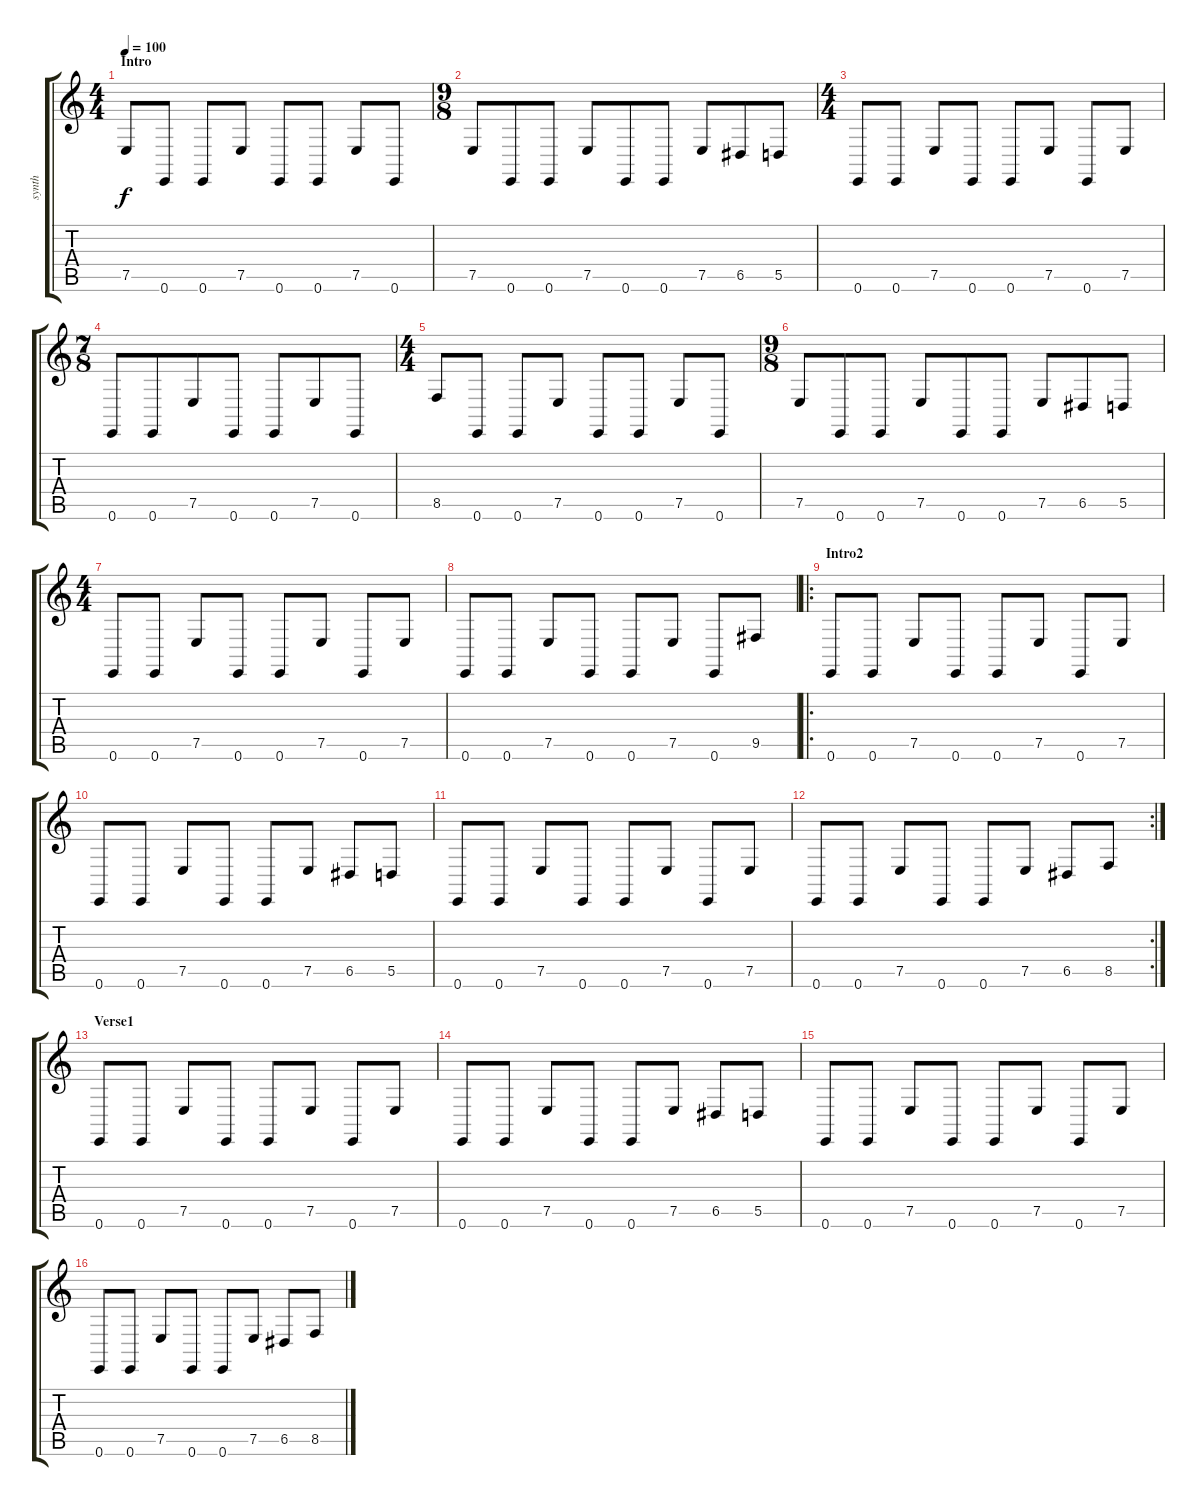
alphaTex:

\track ("synth" "synth") {instrument lead2sawtooth}
\staff {score tabs}
\tuning (E4 B3 G3 D3 A2 E2) {hide}
\ts (4 4)
\section ("" "Intro")
\tempo 100
\clef g2
\ks c
7.5.8{dy f instrument lead2sawtooth} 0.6.8 0.6.8 7.5.8 0.6.8 0.6.8 7.5.8 0.6.8 |
\ts (9 8)
7.5.8 0.6.8 0.6.8 7.5.8 0.6.8 0.6.8 7.5.8 6.5.8 5.5.8 |
\ts (4 4)
0.6.8 0.6.8 7.5.8 0.6.8 0.6.8 7.5.8 0.6.8 7.5.8 |
\ts (7 8)
0.6.8 0.6.8 7.5.8 0.6.8 0.6.8 7.5.8 0.6.8 |
\ts (4 4)
8.5.8 0.6.8 0.6.8 7.5.8 0.6.8 0.6.8 7.5.8 0.6.8 |
\ts (9 8)
7.5.8 0.6.8 0.6.8 7.5.8 0.6.8 0.6.8 7.5.8 6.5.8 5.5.8 |
\ts (4 4)
0.6.8 0.6.8 7.5.8 0.6.8 0.6.8 7.5.8 0.6.8 7.5.8 |
0.6.8 0.6.8 7.5.8 0.6.8 0.6.8 7.5.8 0.6.8 9.5.8 |
\ro
\section ("" "Intro2")
0.6.8 0.6.8 7.5.8 0.6.8 0.6.8 7.5.8 0.6.8 7.5.8 |
0.6.8 0.6.8 7.5.8 0.6.8 0.6.8 7.5.8 6.5.8 5.5.8 |
0.6.8 0.6.8 7.5.8 0.6.8 0.6.8 7.5.8 0.6.8 7.5.8 |
\rc 2
0.6.8 0.6.8 7.5.8 0.6.8 0.6.8 7.5.8 6.5.8 8.5.8 |
\section ("" "Verse1")
0.6.8 0.6.8 7.5.8 0.6.8 0.6.8 7.5.8 0.6.8 7.5.8 |
0.6.8 0.6.8 7.5.8 0.6.8 0.6.8 7.5.8 6.5.8 5.5.8 |
0.6.8 0.6.8 7.5.8 0.6.8 0.6.8 7.5.8 0.6.8 7.5.8 |
0.6.8 0.6.8 7.5.8 0.6.8 0.6.8 7.5.8 6.5.8 8.5.8
